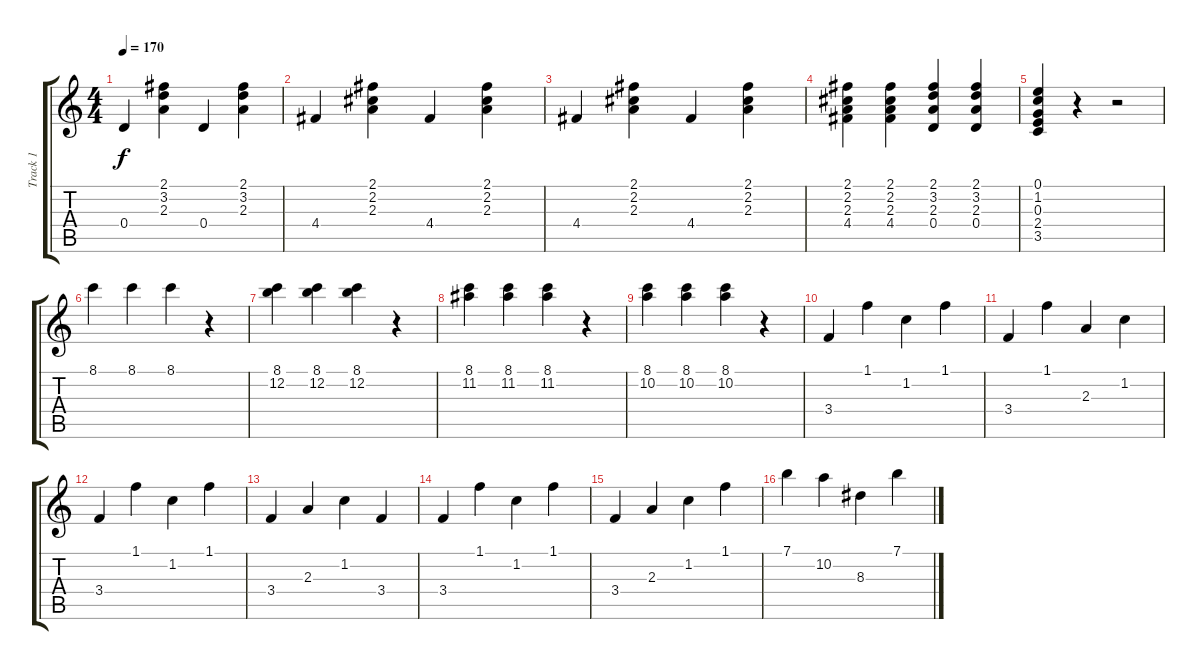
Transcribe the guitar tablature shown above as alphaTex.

\track ("Track 1" "Track 1") {instrument electricguitarclean}
\staff {score tabs}
\tuning (E4 B3 G3 D3 A2 E2) {hide}
\ts (4 4)
\tempo 170
\clef g2
\ks c
0.4.4{dy f} (2.1 3.2 2.3).4 0.4.4 (2.1 3.2 2.3).4 |
4.4.4 (2.1 2.2 2.3).4 4.4.4 (2.1 2.2 2.3).4 |
4.4.4 (2.1 2.2 2.3).4 4.4.4 (2.1 2.2 2.3).4 |
(2.1 2.2 2.3 4.4).4 (2.1 2.2 2.3 4.4).4 (2.1 3.2 2.3 0.4).4 (2.1 3.2 2.3 0.4).4 |
(0.1 1.2 0.3 2.4 3.5).4 r.4 r.2 |
8.1.4 8.1.4 8.1.4 r.4 |
(8.1 12.2).4 (8.1 12.2).4 (8.1 12.2).4 r.4 |
(8.1 11.2).4 (8.1 11.2).4 (8.1 11.2).4 r.4 |
(8.1 10.2).4 (8.1 10.2).4 (8.1 10.2).4 r.4 |
3.4.4 1.1.4 1.2.4 1.1.4 |
3.4.4 1.1.4 2.3.4 1.2.4 |
3.4.4 1.1.4 1.2.4 1.1.4 |
3.4.4 2.3.4 1.2.4 3.4.4 |
3.4.4 1.1.4 1.2.4 1.1.4 |
3.4.4 2.3.4 1.2.4 1.1.4 |
7.1.4 10.2.4 8.3.4 7.1.4
